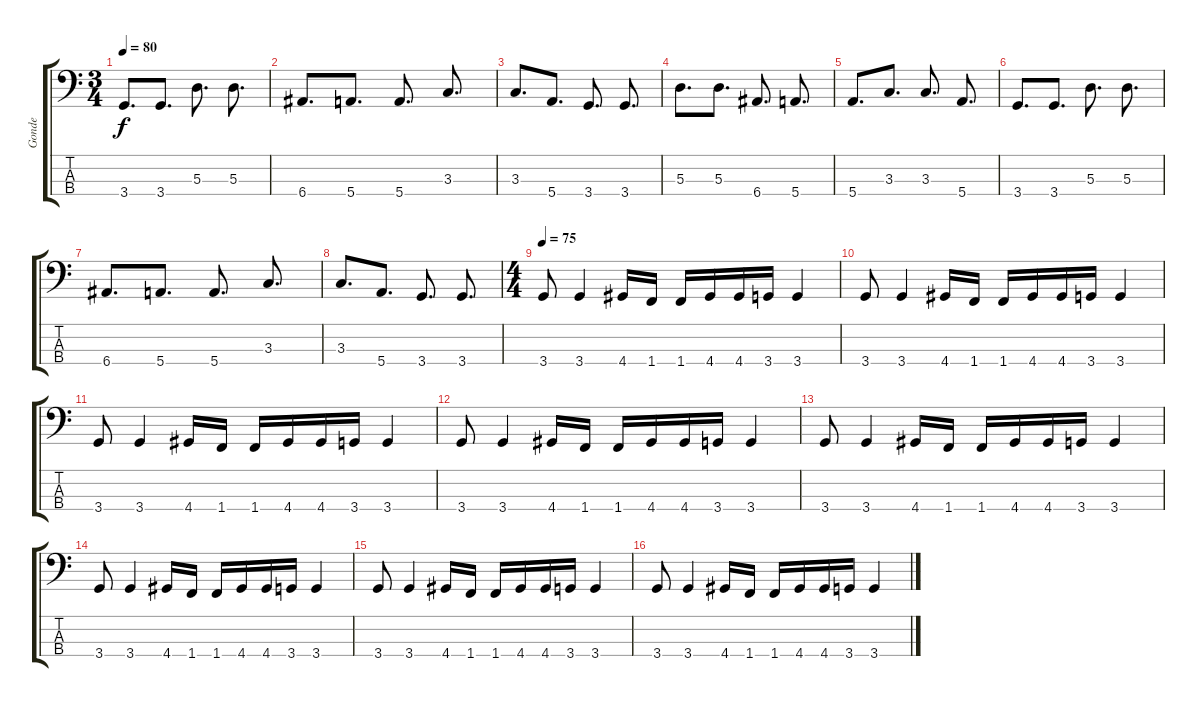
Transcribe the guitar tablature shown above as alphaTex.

\track ("Gonde" "Gonde") {instrument electricbasspick}
\staff {score tabs}
\tuning (G2 D2 A1 E1) {hide}
\ts (3 4)
\tempo 80
\clef f4
\ks c
3.4.8{d dy f} 3.4.8{d} 5.3.8{d} 5.3.8{d} |
6.4.8{d} 5.4.8{d} 5.4.8{d} 3.3.8{d} |
3.3.8{d} 5.4.8{d} 3.4.8{d} 3.4.8{d} |
5.3.8{d} 5.3.8{d} 6.4.8{d} 5.4.8{d} |
5.4.8{d} 3.3.8{d} 3.3.8{d} 5.4.8{d} |
3.4.8{d} 3.4.8{d} 5.3.8{d} 5.3.8{d} |
6.4.8{d} 5.4.8{d} 5.4.8{d} 3.3.8{d} |
3.3.8{d} 5.4.8{d} 3.4.8{d} 3.4.8{d} |
\ts (4 4)
\tempo 75
3.4.8 3.4.4 4.4.16 1.4.16 1.4.16 4.4.16 4.4.16 3.4.16 3.4.4 |
3.4.8 3.4.4 4.4.16 1.4.16 1.4.16 4.4.16 4.4.16 3.4.16 3.4.4 |
3.4.8 3.4.4 4.4.16 1.4.16 1.4.16 4.4.16 4.4.16 3.4.16 3.4.4 |
3.4.8 3.4.4 4.4.16 1.4.16 1.4.16 4.4.16 4.4.16 3.4.16 3.4.4 |
3.4.8 3.4.4 4.4.16 1.4.16 1.4.16 4.4.16 4.4.16 3.4.16 3.4.4 |
3.4.8 3.4.4 4.4.16 1.4.16 1.4.16 4.4.16 4.4.16 3.4.16 3.4.4 |
3.4.8 3.4.4 4.4.16 1.4.16 1.4.16 4.4.16 4.4.16 3.4.16 3.4.4 |
3.4.8 3.4.4 4.4.16 1.4.16 1.4.16 4.4.16 4.4.16 3.4.16 3.4.4
